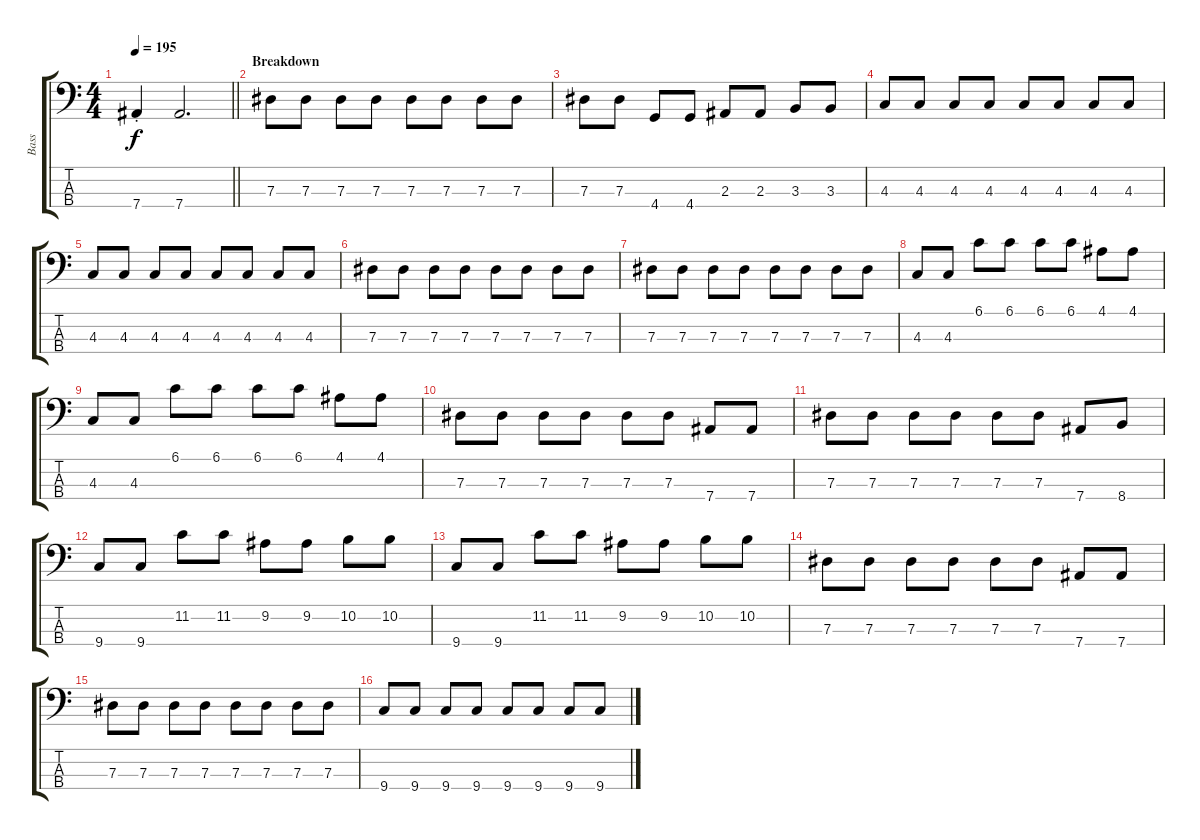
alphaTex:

\track ("Bass" "Bass") {instrument electricbassfinger}
\staff {score tabs}
\tuning (Gb2 Db2 Ab1 Eb1) {hide}
\ts (4 4)
\tempo 195
\clef f4
\barLineRight lightlight
\ks c
7.4{st}.4{dy f} 7.4.2{d} |
\section ("" "Breakdown")
7.3.8 7.3.8 7.3.8 7.3.8 7.3.8 7.3.8 7.3.8 7.3.8 |
7.3.8 7.3.8 4.4.8 4.4.8 2.3.8 2.3.8 3.3.8 3.3.8 |
4.3.8 4.3.8 4.3.8 4.3.8 4.3.8 4.3.8 4.3.8 4.3.8 |
4.3.8 4.3.8 4.3.8 4.3.8 4.3.8 4.3.8 4.3.8 4.3.8 |
7.3.8 7.3.8 7.3.8 7.3.8 7.3.8 7.3.8 7.3.8 7.3.8 |
7.3.8 7.3.8 7.3.8 7.3.8 7.3.8 7.3.8 7.3.8 7.3.8 |
4.3.8 4.3.8 6.1.8 6.1.8 6.1.8 6.1.8 4.1.8 4.1.8 |
4.3.8 4.3.8 6.1.8 6.1.8 6.1.8 6.1.8 4.1.8 4.1.8 |
7.3.8 7.3.8 7.3.8 7.3.8 7.3.8 7.3.8 7.4.8 7.4.8 |
7.3.8 7.3.8 7.3.8 7.3.8 7.3.8 7.3.8 7.4.8 8.4.8 |
9.4.8 9.4.8 11.2.8 11.2.8 9.2.8 9.2.8 10.2.8 10.2.8 |
9.4.8 9.4.8 11.2.8 11.2.8 9.2.8 9.2.8 10.2.8 10.2.8 |
7.3.8 7.3.8 7.3.8 7.3.8 7.3.8 7.3.8 7.4.8 7.4.8 |
7.3.8 7.3.8 7.3.8 7.3.8 7.3.8 7.3.8 7.3.8 7.3.8 |
9.4.8 9.4.8 9.4.8 9.4.8 9.4.8 9.4.8 9.4.8 9.4.8
